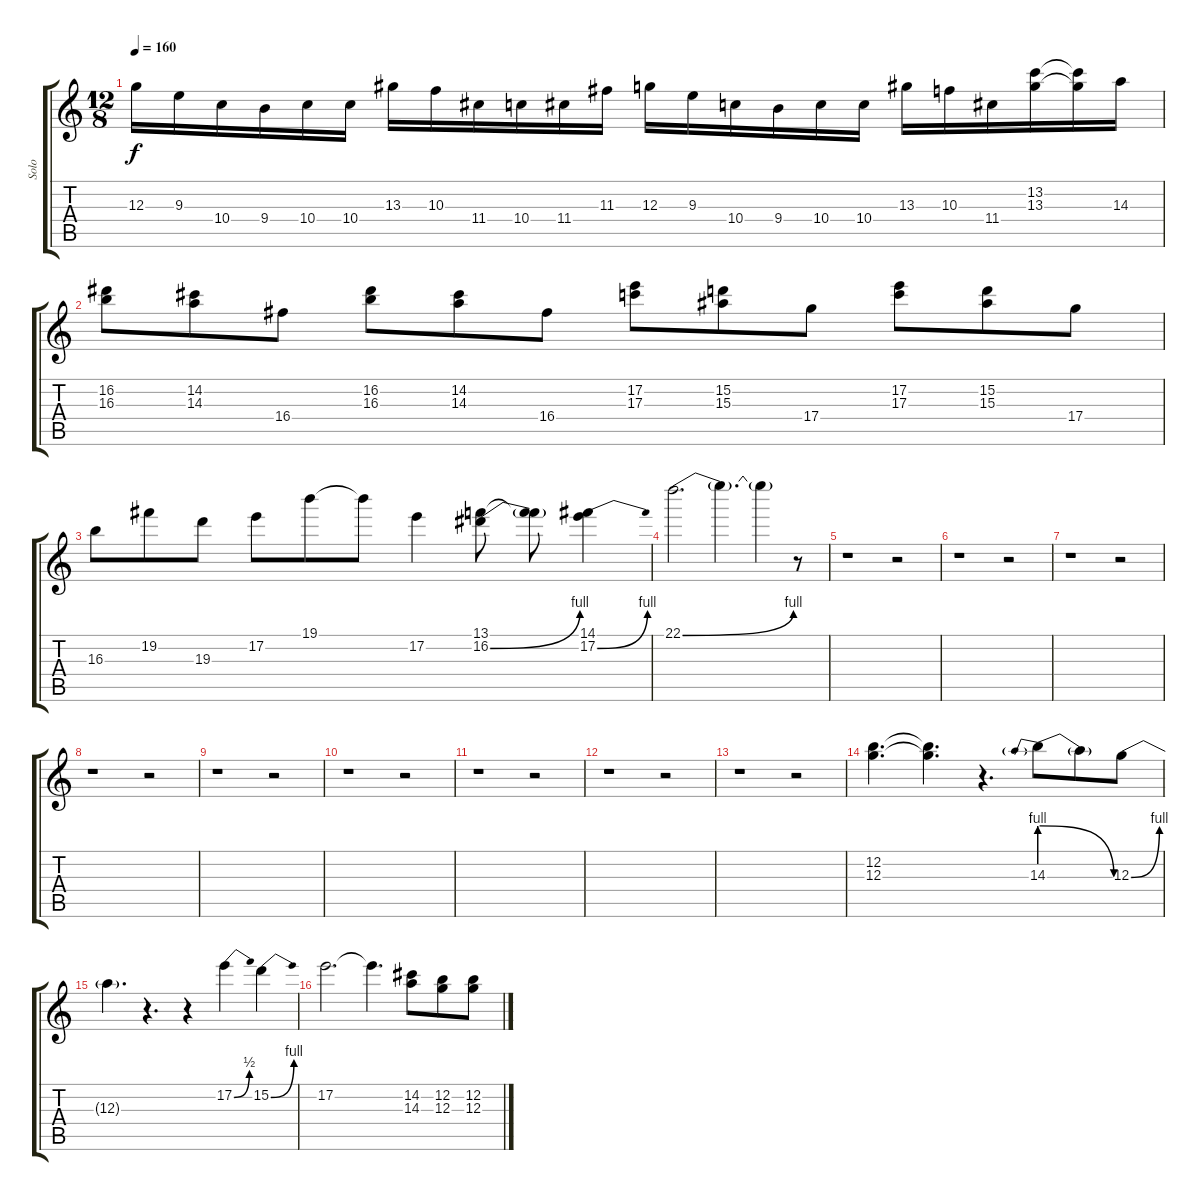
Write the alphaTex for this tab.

\track ("Solo" "Solo") {instrument distortionguitar}
\staff {score tabs}
\tuning (E4 B3 G3 D3 A2 E2) {hide}
\ts (12 8)
\tempo 160
\clef g2
\ks c
12.3.16{dy f} 9.3.16 10.4.16 9.4.16 10.4.16 10.4.16 13.3.16 10.3.16 11.4.16 10.4.16 11.4.16 11.3.16 12.3.16 9.3.16 10.4.16 9.4.16 10.4.16 10.4.16 13.3.16 10.3.16 11.4.16 (13.2 13.3).16 (13.2{t} 13.3{t}).16 14.3.16 |
(16.2 16.3).8 (14.2 14.3).8 16.4.8 (16.2 16.3).8 (14.2 14.3).8 16.4.8 (17.2 17.3).8 (15.2 15.3).8 17.4.8 (17.2 17.3).8 (15.2 15.3).8 17.4.8 |
16.3.8 19.2.8 19.3.8 17.2.8 19.1.8 19.1{t}.8 17.2.4 (13.1 16.2{be (bend 0 0 60 4)}).8 (13.1{t} 16.2{t}).8 (14.1 17.2{be (bend 0 0 60 4)}).4 |
22.1{be (bend 0 0 60 4)}.2{d} 22.1{t}.4{d} 22.1{t}.4 r.8 |
r.1 r.2 |
r.1 r.2 |
r.1 r.2 |
r.1 r.2 |
r.1 r.2 |
r.1 r.2 |
r.1 r.2 |
r.1 r.2 |
r.1 r.2 |
(12.2 12.3).4{d} (12.2{t} 12.3{t}).4{d} r.4{d} 14.3{be (prebendrelease 0 4 60 0)}.8 14.3{t}.8 12.3{be (bend 0 0 60 4)}.8 |
12.3{t}.4{d} r.4{d} r.4 17.2{be (bend 0 0 60 2)}.4 15.2{be (bend 0 0 60 4)}.4 |
17.2.2{d} 17.2{t}.4{d} (14.2 14.3).8 (12.2 12.3).8 (12.2 12.3).8
